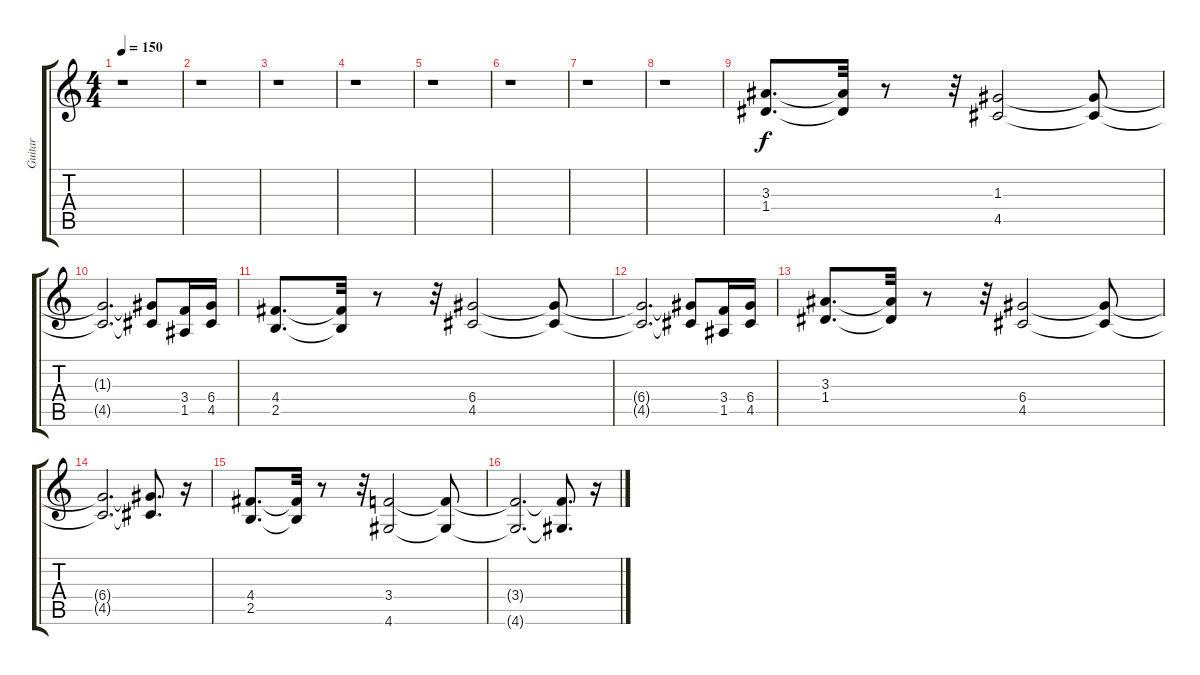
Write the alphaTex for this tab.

\track ("Guitar" "Guitar") {instrument overdrivenguitar}
\staff {score tabs}
\tuning (E4 B3 G3 D3 A2 E2) {hide}
\ts (4 4)
\tempo 150
\clef g2
\ks c
r.1{dy f} |
r.1 |
r.1 |
r.1 |
r.1 |
r.1 |
r.1 |
r.1 |
(3.3 1.4).8{d} (3.3{t} 1.4{t}).32 r.8 r.32 (1.3 4.5).2 (1.3{t} 4.5{t}).8 |
(1.3{t} 4.5{t}).2{d} (1.3{t} 4.5{t}).8 (3.4 1.5).16 (6.4 4.5).16 |
(4.4 2.5).8{d} (4.4{t} 2.5{t}).32 r.8 r.32 (6.4 4.5).2 (6.4{t} 4.5{t}).8 |
(6.4{t} 4.5{t}).2{d} (6.4{t} 4.5{t}).8 (3.4 1.5).16 (6.4 4.5).16 |
(3.3 1.4).8{d} (3.3{t} 1.4{t}).32 r.8 r.32 (6.4 4.5).2 (6.4{t} 4.5{t}).8 |
(6.4{t} 4.5{t}).2{d} (6.4{t} 4.5{t}).8{d} r.16 |
(4.4 2.5).8{d} (4.4{t} 2.5{t}).32 r.8 r.32 (3.4 4.6).2 (3.4{t} 4.6{t}).8 |
(3.4{t} 4.6{t}).2{d} (3.4{t} 4.6{t}).8{d} r.16
